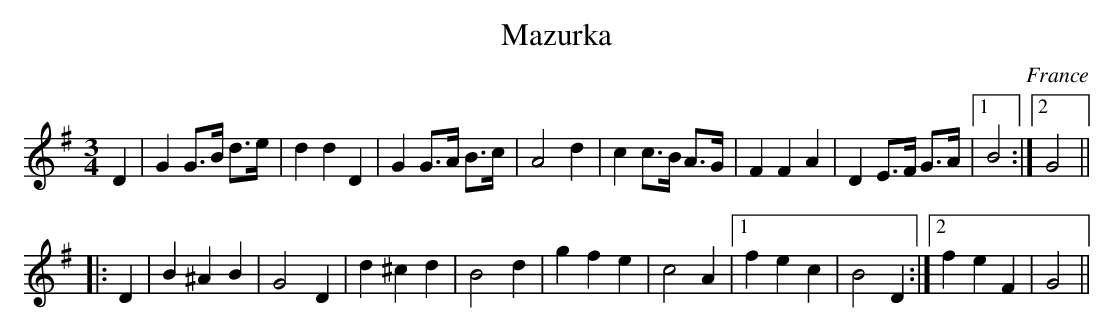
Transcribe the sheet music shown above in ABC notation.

X:1
T:Mazurka
M:3/4
O:France
K:G
D2|G2G>B d>e|d2d2D2|G2G>A B>c|A4d2|\
c2c>B A>G|F2F2A2|D2E>F G>A|1B4:|2G4||
|:D2|B2^A2B2|G4D2|d2^c2d2|B4d2|g2f2e2|c4A2\
|1 f2e2c2|B4D2:|2 f2e2F2|G4||
